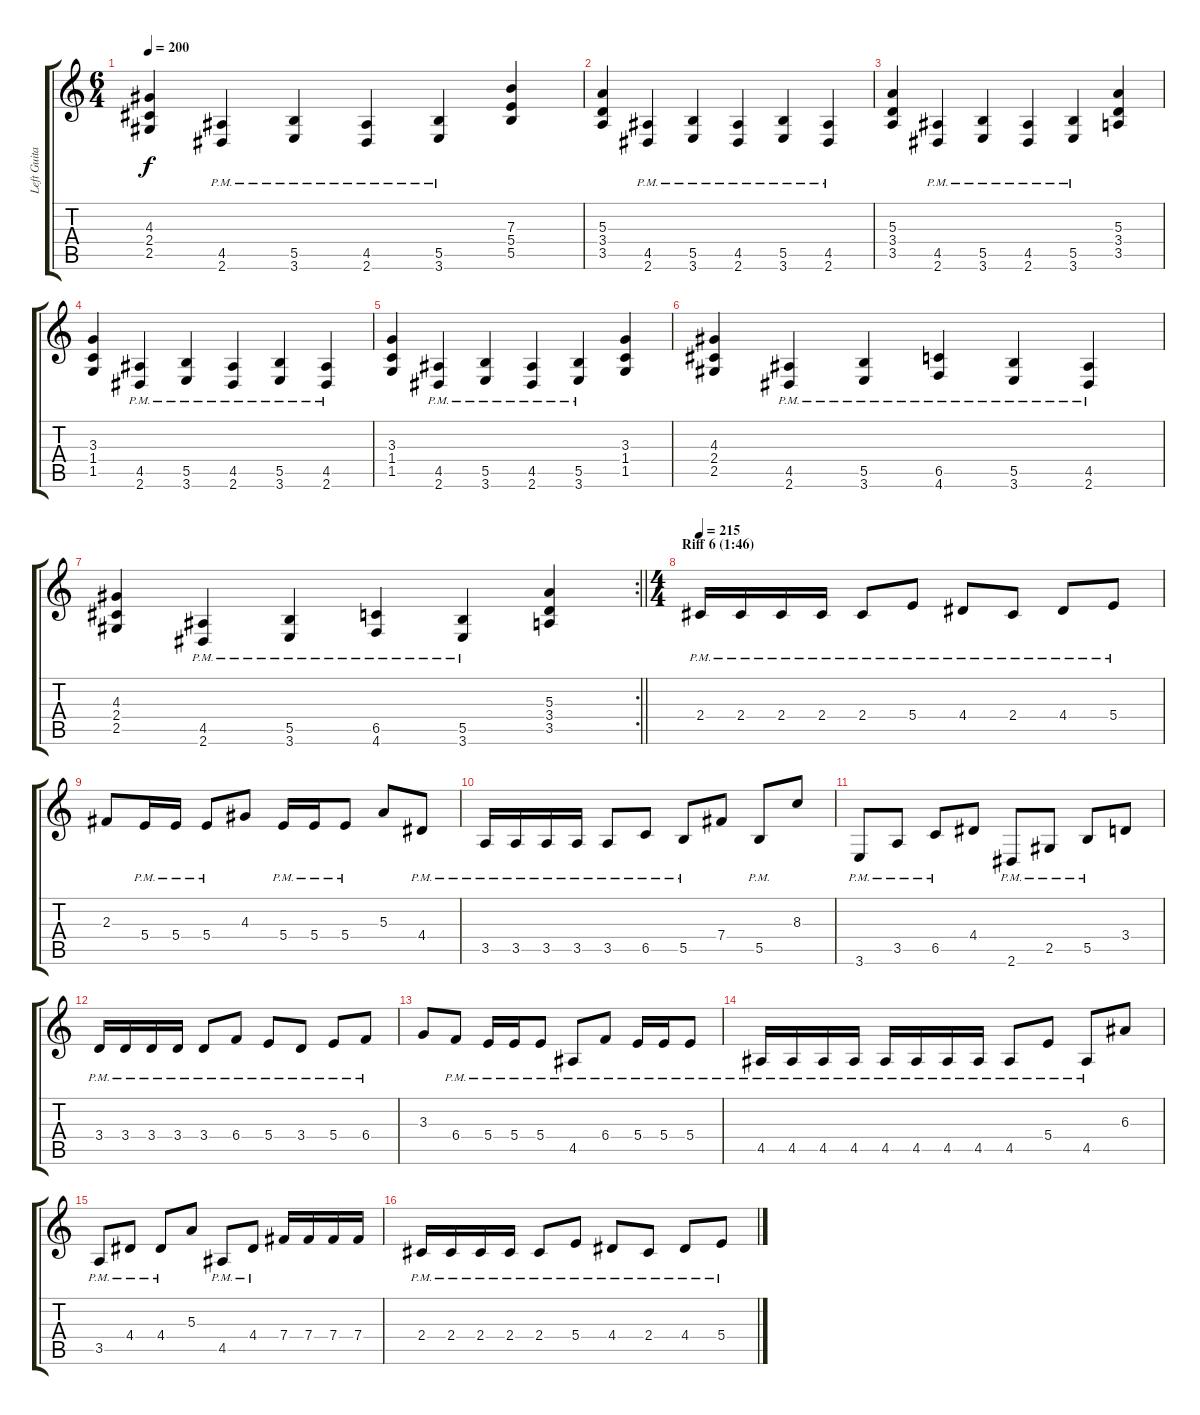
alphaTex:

\track ("Left Guitar" "Left Guita") {instrument distortionguitar}
\staff {score tabs}
\tuning (Db4 Ab3 E3 B2 Gb2 Db2) {hide}
\ts (6 4)
\tempo 200
\clef g2
\ks c
(4.3 2.4 2.5).4{dy f} (4.5{pm} 2.6{pm}).4 (5.5{pm} 3.6{pm}).4 (4.5{pm} 2.6{pm}).4 (5.5{pm} 3.6{pm}).4 (7.3 5.4 5.5).4 |
(5.3 3.4 3.5).4 (4.5{pm} 2.6{pm}).4 (5.5{pm} 3.6{pm}).4 (4.5{pm} 2.6{pm}).4 (5.5{pm} 3.6{pm}).4 (4.5{pm} 2.6{pm}).4 |
(5.3 3.4 3.5).4 (4.5{pm} 2.6{pm}).4 (5.5{pm} 3.6{pm}).4 (4.5{pm} 2.6{pm}).4 (5.5{pm} 3.6{pm}).4 (5.3 3.4 3.5).4 |
(3.3 1.4 1.5).4 (4.5{pm} 2.6{pm}).4 (5.5{pm} 3.6{pm}).4 (4.5{pm} 2.6{pm}).4 (5.5{pm} 3.6{pm}).4 (4.5{pm} 2.6{pm}).4 |
(3.3 1.4 1.5).4 (4.5{pm} 2.6{pm}).4 (5.5{pm} 3.6{pm}).4 (4.5{pm} 2.6{pm}).4 (5.5{pm} 3.6{pm}).4 (3.3 1.4 1.5).4 |
(4.3 2.4 2.5).4 (4.5{pm} 2.6{pm}).4 (5.5{pm} 3.6{pm}).4 (6.5{pm} 4.6{pm}).4 (5.5{pm} 3.6{pm}).4 (4.5{pm} 2.6{pm}).4 |
\rc 2
\barLineRight lightlight
(4.3 2.4 2.5).4 (4.5{pm} 2.6{pm}).4 (5.5{pm} 3.6{pm}).4 (6.5{pm} 4.6{pm}).4 (5.5{pm} 3.6{pm}).4 (5.3 3.4 3.5).4 |
\ts (4 4)
\section ("" "Riff 6 (1:46)")
\tempo 215
2.4{pm}.16 2.4{pm}.16 2.4{pm}.16 2.4{pm}.16 2.4{pm}.8 5.4{pm}.8 4.4{pm}.8 2.4{pm}.8 4.4{pm}.8 5.4{pm}.8 |
2.3.8 5.4{pm}.16 5.4{pm}.16 5.4{pm}.8 4.3.8 5.4{pm}.16 5.4{pm}.16 5.4{pm}.8 5.3.8 4.4{pm}.8 |
3.5{pm}.16 3.5{pm}.16 3.5{pm}.16 3.5{pm}.16 3.5{pm}.8 6.5{pm}.8 5.5{pm}.8 7.4.8 5.5{pm}.8 8.3.8 |
3.6{pm}.8 3.5{pm}.8 6.5{pm}.8 4.4.8 2.6{pm}.8 2.5{pm}.8 5.5{pm}.8 3.4.8 |
3.4{pm}.16 3.4{pm}.16 3.4{pm}.16 3.4{pm}.16 3.4{pm}.8 6.4{pm}.8 5.4{pm}.8 3.4{pm}.8 5.4{pm}.8 6.4{pm}.8 |
3.3.8 6.4{pm}.8 5.4{pm}.16 5.4{pm}.16 5.4{pm}.8 4.5{pm}.8 6.4{pm}.8 5.4{pm}.16 5.4{pm}.16 5.4{pm}.8 |
4.5{pm}.16 4.5{pm}.16 4.5{pm}.16 4.5{pm}.16 4.5{pm}.16 4.5{pm}.16 4.5{pm}.16 4.5{pm}.16 4.5{pm}.8 5.4{pm}.8 4.5{pm}.8 6.3.8 |
3.5{pm}.8 4.4{pm}.8 4.4{pm}.8 5.3.8 4.5{pm}.8 4.4{pm}.8 7.4.16 7.4.16 7.4.16 7.4.16 |
2.4{pm}.16 2.4{pm}.16 2.4{pm}.16 2.4{pm}.16 2.4{pm}.8 5.4{pm}.8 4.4{pm}.8 2.4{pm}.8 4.4{pm}.8 5.4{pm}.8
